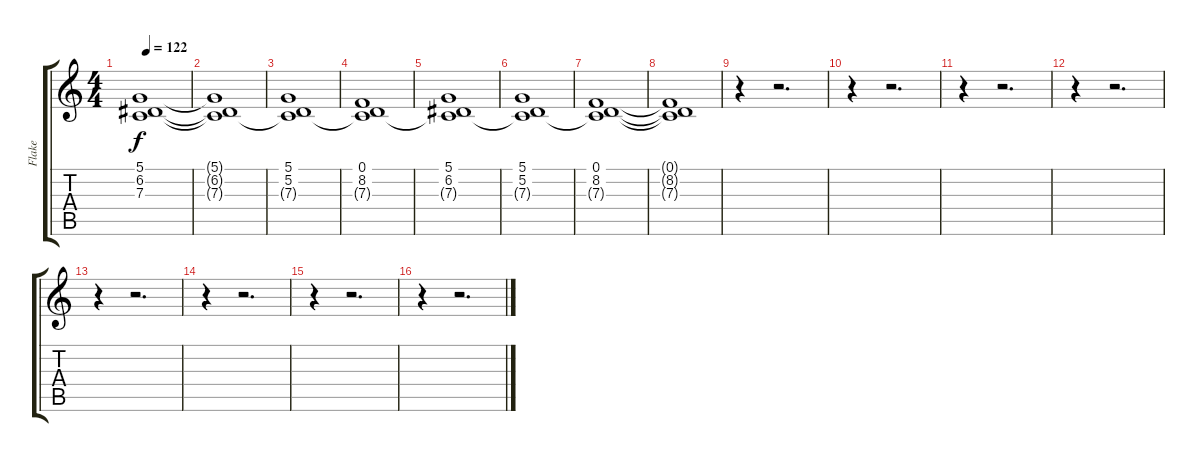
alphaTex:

\track ("Flake" "Flake") {instrument stringensemble1}
\staff {score tabs}
\tuning (D4 A3 F3 C3 G2 C2) {hide}
\ts (4 4)
\tempo 122
\clef g2
\ks c
(5.1 6.2 7.3).1{dy f instrument stringensemble1} |
(5.1{t} 6.2{t} 7.3{t}).1 |
(5.1 5.2 7.3{t}).1 |
(0.1 8.2 7.3{t}).1 |
(5.1 6.2 7.3{t}).1 |
(5.1 5.2 7.3{t}).1 |
(0.1 8.2 7.3{t}).1 |
(0.1{t} 8.2{t} 7.3{t}).1 |
r.4 r.2{d} |
r.4 r.2{d} |
r.4 r.2{d} |
r.4 r.2{d} |
r.4 r.2{d} |
r.4 r.2{d} |
r.4 r.2{d} |
r.4 r.2{d}
